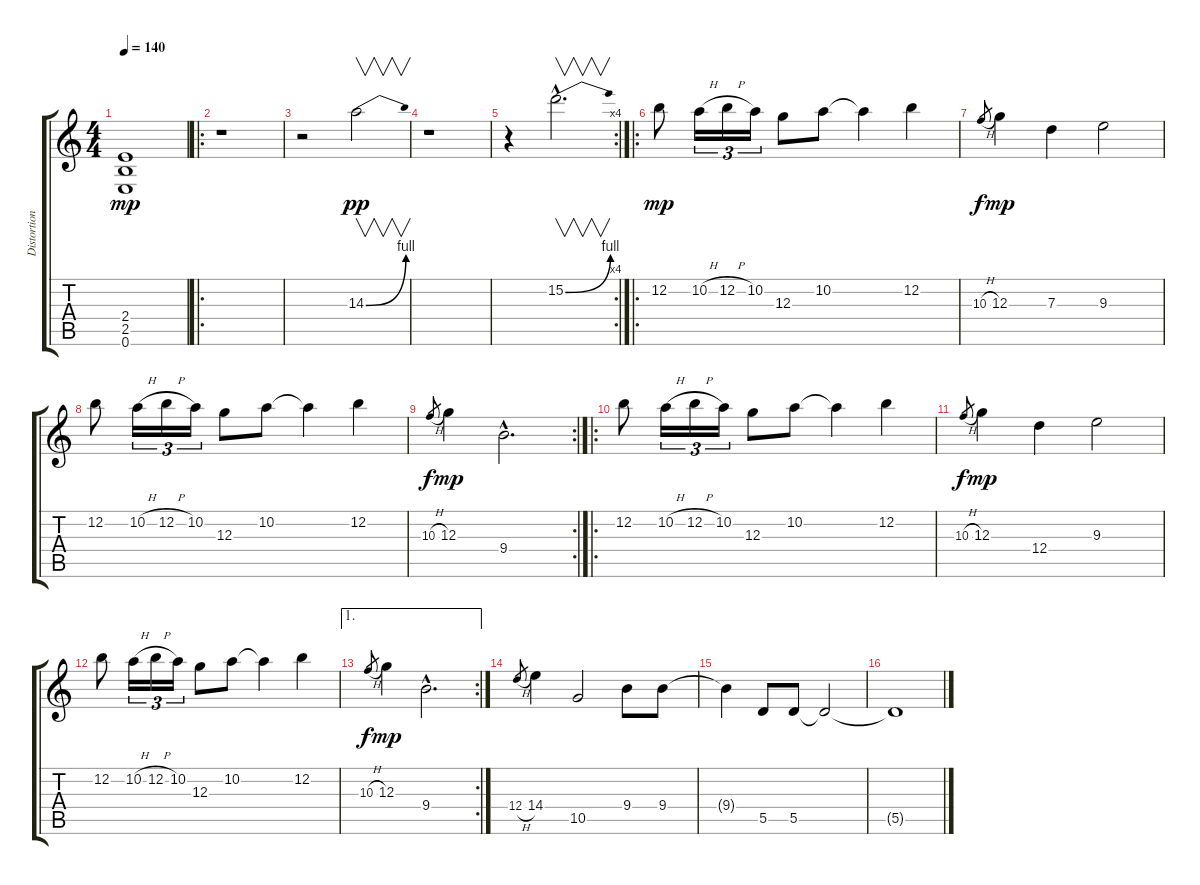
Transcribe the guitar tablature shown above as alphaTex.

\track ("Distortion Guitar 2" "Distortion") {instrument distortionguitar}
\staff {score tabs}
\tuning (E4 B3 G3 D3 A2 E2) {hide}
\ts (4 4)
\tempo 140
\clef g2
\ks c
(2.4{t} 2.5{t} 0.6{t}).1{dy mp} |
\ro
r.1 |
r.2 14.3{be (bend 0 0 60 4)}.2{v dy pp} |
r.1 |
\rc 4
r.4 15.2{be (bend 0 0 60 4) hac}.2{v d} |
\ro
12.2.8{dy mp} 10.2{h}.16{tu (3 2)} 12.2{h}.16{tu (3 2)} 10.2.16{tu (3 2)} 12.3.8 10.2.8 10.2{t}.4 12.2.4 |
10.3{h}.8{gr dy f} 12.3.4{dy mp} 7.3.4 9.3.2 |
12.2.8 10.2{h}.16{tu (3 2)} 12.2{h}.16{tu (3 2)} 10.2.16{tu (3 2)} 12.3.8 10.2.8 10.2{t}.4 12.2.4 |
\rc 2
10.3{h}.8{gr dy f} 12.3.4{dy mp} 9.4{hac}.2{d} |
\ro
12.2.8 10.2{h}.16{tu (3 2)} 12.2{h}.16{tu (3 2)} 10.2.16{tu (3 2)} 12.3.8 10.2.8 10.2{t}.4 12.2.4 |
10.3{h}.8{gr dy f} 12.3.4{dy mp} 12.4.4 9.3.2 |
12.2.8 10.2{h}.16{tu (3 2)} 12.2{h}.16{tu (3 2)} 10.2.16{tu (3 2)} 12.3.8 10.2.8 10.2{t}.4 12.2.4 |
\ae 1
\rc 2
10.3{h}.8{gr dy f} 12.3.4{dy mp} 9.4{hac}.2{d} |
12.4{h}.8{gr} 14.4.4 10.5.2 9.4.8 9.4.8 |
9.4{t}.4 5.5.8 5.5.8 5.5{t}.2 |
5.5{t}.1
